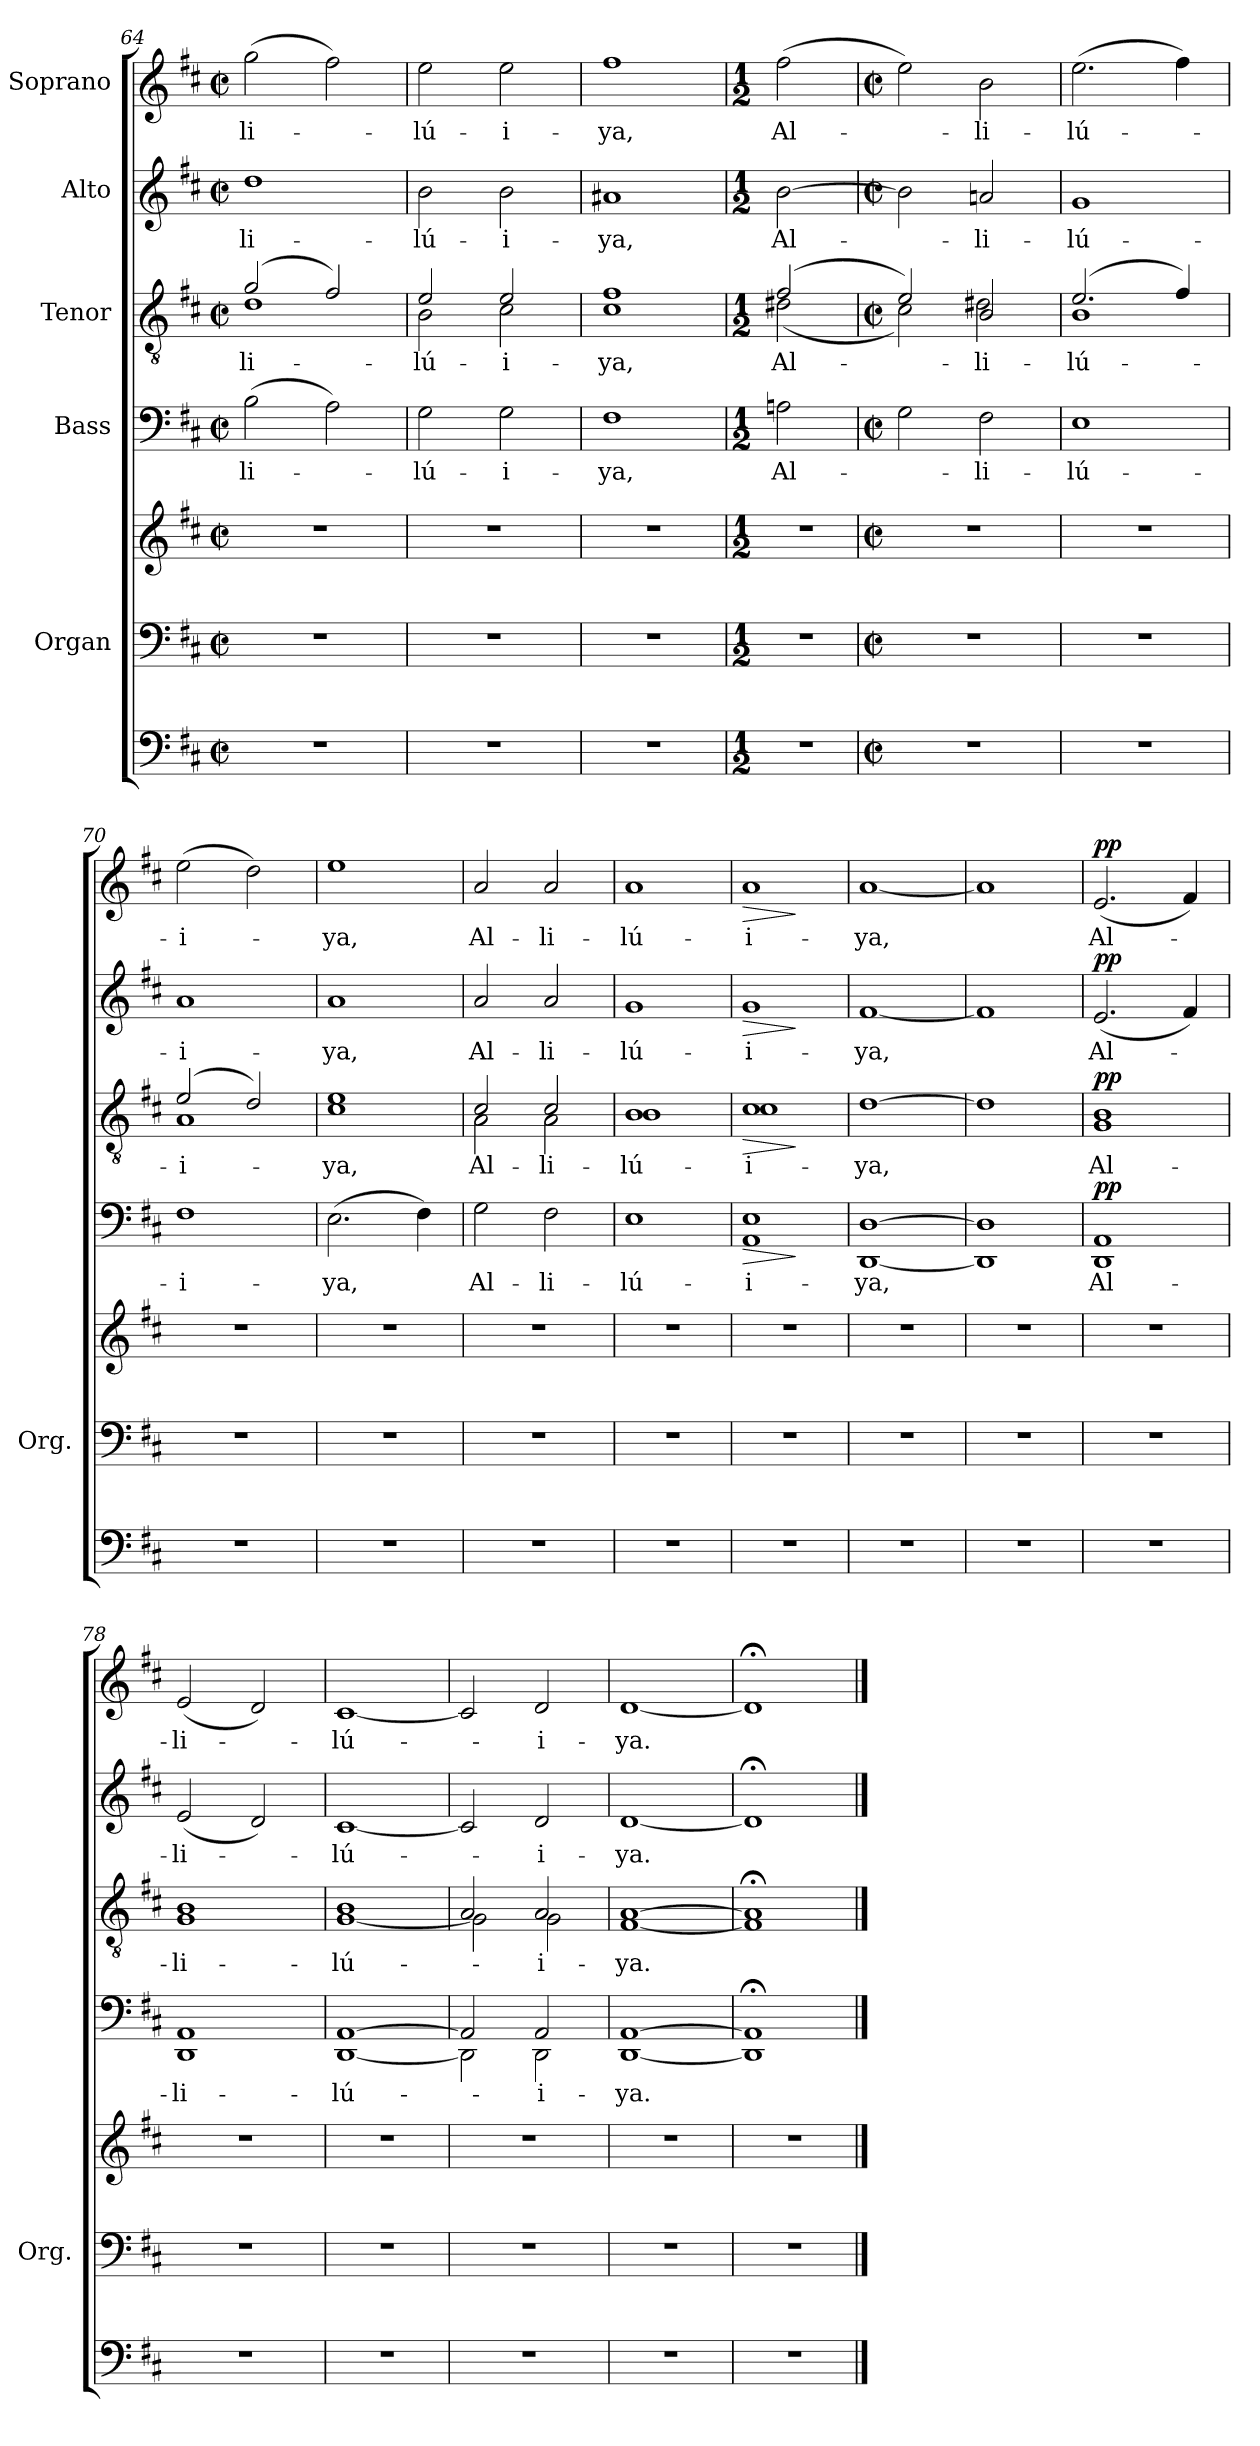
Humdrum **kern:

**kern	**kern	**kern	**kern	**text	**dynam	**kern	**text	**dynam	**kern	**text	**dynam	**kern	**text	**dynam
*part6	*part5	*part5	*part4	*part4	*part4	*part3	*part3	*part3	*part2	*part2	*part2	*part1	*part1	*part1
*staff7	*staff6	*staff5	*staff4	*staff4	*staff4	*staff3	*staff3	*staff3	*staff2	*staff2	*staff2	*staff1	*staff1	*staff1
*	*I"Organ	*	*I"Bass	*	*	*I"Tenor	*	*	*I"Alto	*	*	*I"Soprano	*	*
*	*I'Org.	*	*	*	*	*	*	*	*	*	*	*	*	*
*clefF4	*clefF4	*clefG2	*clefF4	*	*	*clefGv2	*	*	*clefG2	*	*	*clefG2	*	*
*k[f#c#]	*k[f#c#]	*k[f#c#]	*k[f#c#]	*	*	*k[f#c#]	*	*	*k[f#c#]	*	*	*k[f#c#]	*	*
*D:	*D:	*D:	*D:	*	*	*D:	*	*	*D:	*	*	*D:	*	*
*M2/2	*M2/2	*M2/2	*M2/2	*	*	*M2/2	*	*	*M2/2	*	*	*M2/2	*	*
*met(c|)	*met(c|)	*met(c|)	*met(c|)	*	*	*met(c|)	*	*	*met(c|)	*	*	*met(c|)	*	*
=64	=64	=64	=64	=64	=64	=64	=64	=64	=64	=64	=64	=64	=64	=64
!	!	!	!	!LO:LY:b	!	!	!LO:LY:b	!	!	!LO:LY:b	!	!	!LO:LY:b	!
*	*	*	*	*	*	*^	*	*	*	*	*	*	*	*
1r	1r	1r	(>2B\	-li-	.	(>2g/	1d	-li-	.	1dd	-li-	.	(>2gg\	-li-	.
.	.	.	2A\)	.	.	2f#/)	.	.	.	.	.	.	2ff#\)	.	.
=65	=65	=65	=65	=65	=65	=65	=65	=65	=65	=65	=65	=65	=65	=65	=65
!	!	!	!	!LO:LY:b	!	!	!	!LO:LY:b	!	!	!LO:LY:b	!	!	!LO:LY:b	!
1r	1r	1r	2G\	-lú-	.	2e/	2B\	-lú-	.	2b\	-lú-	.	2ee\	-lú-	.
!	!	!	!	!LO:LY:b	!	!	!	!LO:LY:b	!	!	!LO:LY:b	!	!	!LO:LY:b	!
.	.	.	2G\	-i-	.	2e/	2c#\	-i-	.	2b\	-i-	.	2ee\	-i-	.
=66	=66	=66	=66	=66	=66	=66	=66	=66	=66	=66	=66	=66	=66	=66	=66
!	!	!	!	!LO:LY:b	!	!	!	!LO:LY:b	!	!	!LO:LY:b	!	!	!LO:LY:b	!
1r	1r	1r	1F#	-ya,	.	1f#	1c#	-ya,	.	1a#X	-ya,	.	1ff#	-ya,	.
=67	=67	=67	=67	=67	=67	=67	=67	=67	=67	=67	=67	=67	=67	=67	=67
*M1/2	*M1/2	*M1/2	*M1/2	*	*	*M1/2	*	*	*	*M1/2	*	*	*M1/2	*	*
!	!	!	!	!LO:LY:b	!	!	!	!LO:LY:b	!	!	!LO:LY:b	!	!	!LO:LY:b	!
2r	2r	2r	2Ani\	Al-	.	(>2f#/	(<2d#X\	Al-	.	[2b\	Al-	.	(>2ff#\	Al-	.
!!LO:LB:g=z
=68	=68	=68	=68	=68	=68	=68	=68	=68	=68	=68	=68	=68	=68	=68	=68
*M2/2	*M2/2	*M2/2	*M2/2	*	*	*M2/2	*	*	*	*M2/2	*	*	*M2/2	*	*
*met(c|)	*met(c|)	*met(c|)	*met(c|)	*	*	*met(c|)	*	*	*	*met(c|)	*	*	*met(c|)	*	*
!	!	!	!	!LO:LY:b	!	!	!	!LO:LY:b	!	!	!LO:LY:b	!	!	!LO:LY:b	!
1r	1r	1r	2G\	-­ -	.	2e/)	2c#\)	-­ -	.	2b\]	-­ -	.	2ee\)	-­ -	.
!	!	!	!	!LO:LY:b	!	!	!	!LO:LY:b	!	!	!LO:LY:b	!	!	!LO:LY:b	!
.	.	.	2F#\	-li-	.	2B/	2d#X\	-li-	.	2an/	-li-	.	2b\	-li-	.
=69	=69	=69	=69	=69	=69	=69	=69	=69	=69	=69	=69	=69	=69	=69	=69
!	!	!	!	!LO:LY:b	!	!	!	!LO:LY:b	!	!	!LO:LY:b	!	!	!LO:LY:b	!
1r	1r	1r	1E	-lú-	.	(>2.e/	1B	-lú-	.	1g	-lú-	.	(>2.ee\	-lú-	.
.	.	.	.	.	.	4f#/)	.	.	.	.	.	.	4ff#\)	.	.
=70	=70	=70	=70	=70	=70	=70	=70	=70	=70	=70	=70	=70	=70	=70	=70
!	!	!	!	!LO:LY:b	!	!	!	!LO:LY:b	!	!	!LO:LY:b	!	!	!LO:LY:b	!
1r	1r	1r	1F#	-i-	.	(>2e/	1A	-i-	.	1a	-i-	.	(>2ee\	-i-	.
.	.	.	.	.	.	2d/)	.	.	.	.	.	.	2dd\)	.	.
=71	=71	=71	=71	=71	=71	=71	=71	=71	=71	=71	=71	=71	=71	=71	=71
!	!	!	!	!LO:LY:b	!	!	!	!LO:LY:b	!	!	!LO:LY:b	!	!	!LO:LY:b	!
1r	1r	1r	(>2.E\	-ya,	.	1e	1c#	-ya,	.	1a	-ya,	.	1ee	-ya,	.
.	.	.	4F#\)	.	.	.	.	.	.	.	.	.	.	.	.
=72	=72	=72	=72	=72	=72	=72	=72	=72	=72	=72	=72	=72	=72	=72	=72
!	!	!	!	!LO:LY:b	!	!	!	!LO:LY:b	!	!	!LO:LY:b	!	!	!LO:LY:b	!
1r	1r	1r	2G\	Al-	.	2A\	2c#/	Al-	.	2a/	Al-	.	2a/	Al-	.
!	!	!	!	!LO:LY:b	!	!	!	!LO:LY:b	!	!	!LO:LY:b	!	!	!LO:LY:b	!
.	.	.	2F#\	-li-	.	2A\	2c#/	-li-	.	2a/	-li-	.	2a/	-li-	.
=73	=73	=73	=73	=73	=73	=73	=73	=73	=73	=73	=73	=73	=73	=73	=73
!	!	!	!	!LO:LY:b	!	!	!	!LO:LY:b	!	!	!LO:LY:b	!	!	!LO:LY:b	!
1r	1r	1r	1E	-lú-	.	1B	1B	-lú-	.	1g	-lú-	.	1a	-lú-	.
=74	=74	=74	=74	=74	=74	=74	=74	=74	=74	=74	=74	=74	=74	=74	=74
!	!	!	!	!LO:LY:b	!LO:HP:b	!	!	!LO:LY:b	!LO:HP:b	!	!LO:LY:b	!LO:HP:b	!	!LO:LY:b	!LO:HP:b
1r	1r	1r	1AA 1E	-i-	>	1c#	1c#	-i-	>	1g	-i-	>	1a	-i-	>
*	*	*	*	*	*	*v	*v	*	*	*	*	*	*	*	*
.	.	.	.	.	]	.	.	]	.	.	]	.	.	]
!!LO:LB:g=z
=75	=75	=75	=75	=75	=75	=75	=75	=75	=75	=75	=75	=75	=75	=75
!	!	!	!	!LO:LY:b	!	!	!LO:LY:b	!	!	!LO:LY:b	!	!	!LO:LY:b	!
1r	1r	1r	[1DD [1D	-ya,	.	[1d	-ya,	.	[1f#	-ya,	.	[1a	-ya,	.
=76	=76	=76	=76	=76	=76	=76	=76	=76	=76	=76	=76	=76	=76	=76
1r	1r	1r	1DD] 1D]	.	.	1d]	.	.	1f#]	.	.	1a]	.	.
=77	=77	=77	=77	=77	=77	=77	=77	=77	=77	=77	=77	=77	=77	=77
!	!	!	!	!LO:LY:b	!LO:DY:a	!	!LO:LY:b	!LO:DY:a	!	!LO:LY:b	!LO:DY:a	!	!LO:LY:b	!LO:DY:a
*	*	*	*	*	*	*^	*	*	*	*	*	*	*	*
1r	1r	1r	1DD 1AA	Al-	pp	1B	1G	Al-	pp	(<2.e/	Al-	pp	(<2.e/	Al-	pp
.	.	.	.	.	.	.	.	.	.	4f#/)	.	.	4f#/)	.	.
=78	=78	=78	=78	=78	=78	=78	=78	=78	=78	=78	=78	=78	=78	=78	=78
!	!	!	!	!LO:LY:b	!	!	!	!LO:LY:b	!	!	!LO:LY:b	!	!	!LO:LY:b	!
1r	1r	1r	1DD 1AA	-li-	.	1B	1G	-li-	.	(<2e/	-li-	.	(<2e/	-li-	.
.	.	.	.	.	.	.	.	.	.	2d/)	.	.	2d/)	.	.
=79	=79	=79	=79	=79	=79	=79	=79	=79	=79	=79	=79	=79	=79	=79	=79
!	!	!	!	!LO:LY:b	!	!	!	!LO:LY:b	!	!	!LO:LY:b	!	!	!LO:LY:b	!
*	*	*	*^	*	*	*	*	*	*	*	*	*	*	*	*
1r	1r	1r	[>1AA	[<1DD	-lú-	.	1B	[<1G	-lú-	.	[1c#	-lú-	.	[1c#	-lú-	.
=80	=80	=80	=80	=80	=80	=80	=80	=80	=80	=80	=80	=80	=80	=80	=80	=80
1r	1r	1r	2AA/]	2DD\]	.	.	2A/	2G\]	.	.	2c#/]	.	.	2c#/]	.	.
!	!	!	!	!	!LO:LY:b	!	!	!	!LO:LY:b	!	!	!LO:LY:b	!	!	!LO:LY:b	!
.	.	.	2AA/	2DD\	-i-	.	2A/	2G\	-i-	.	2d/	-i-	.	2d/	-i-	.
=81	=81	=81	=81	=81	=81	=81	=81	=81	=81	=81	=81	=81	=81	=81	=81	=81
!	!	!	!	!	!LO:LY:b	!	!	!	!LO:LY:b	!	!	!LO:LY:b	!	!	!LO:LY:b	!
1r	1r	1r	[>1AA	[<1DD	-ya.	.	[>1A	[<1F#	-ya.	.	[1d	-ya.	.	[1d	-ya.	.
=82	=82	=82	=82	=82	=82	=82	=82	=82	=82	=82	=82	=82	=82	=82	=82	=82
1r	1r	1r	1AA;<]	1DD]	.	.	1A;<]	1F#]	.	.	1d;<]	.	.	1d;<]	.	.
*	*	*	*v	*v	*	*	*	*	*	*	*	*	*	*	*	*
*	*	*	*	*	*	*v	*v	*	*	*	*	*	*	*	*
==	==	==	==	==	==	==	==	==	==	==	==	==	==	==
*-	*-	*-	*-	*-	*-	*-	*-	*-	*-	*-	*-	*-	*-	*-
